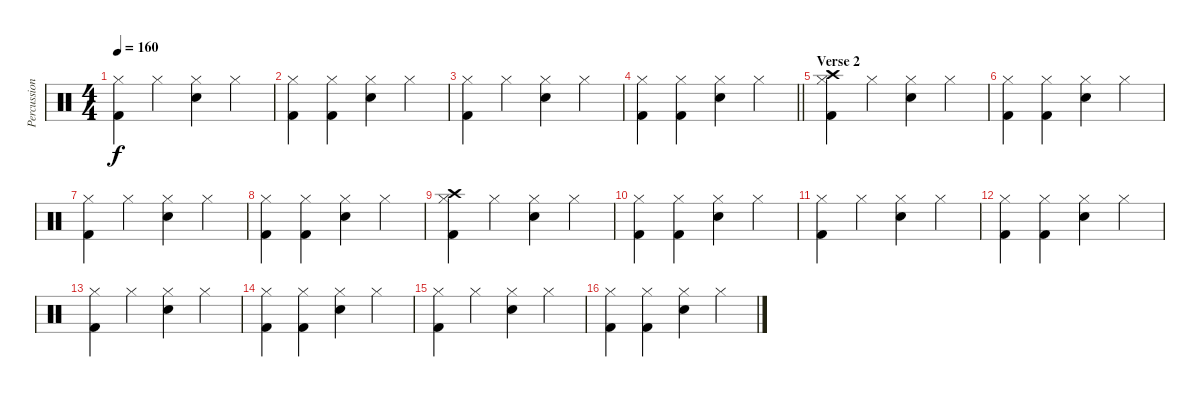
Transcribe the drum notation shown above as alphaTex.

\track ("Percussion" "Percussion") {instrument percussion}
\staff {score}
\articulation defaults
\ts (4 4)
\tempo 160
\clef neutral
\ks c
("Hi-Hat (closed)" "Kick (hit) 2").4{dy f} "Hi-Hat (closed)".4 ("Hi-Hat (closed)" "Snare (hit) 2").4 "Hi-Hat (closed)".4 |
("Hi-Hat (closed)" "Kick (hit) 2").4 ("Hi-Hat (closed)" "Kick (hit) 2").4 ("Hi-Hat (closed)" "Snare (hit) 2").4 "Hi-Hat (closed)".4 |
("Hi-Hat (closed)" "Kick (hit) 2").4 "Hi-Hat (closed)".4 ("Hi-Hat (closed)" "Snare (hit) 2").4 "Hi-Hat (closed)".4 |
\barLineRight lightlight
("Hi-Hat (closed)" "Kick (hit) 2").4 ("Hi-Hat (closed)" "Kick (hit) 2").4 ("Hi-Hat (closed)" "Snare (hit) 2").4 "Hi-Hat (closed)".4 |
\section ("" "Verse 2")
("Hi-Hat (closed)" "Crash high (hit)" "Kick (hit) 2").4 "Hi-Hat (closed)".4 ("Hi-Hat (closed)" "Snare (hit) 2").4 "Hi-Hat (closed)".4 |
("Hi-Hat (closed)" "Kick (hit) 2").4 ("Hi-Hat (closed)" "Kick (hit) 2").4 ("Hi-Hat (closed)" "Snare (hit) 2").4 "Hi-Hat (closed)".4 |
("Hi-Hat (closed)" "Kick (hit) 2").4 "Hi-Hat (closed)".4 ("Hi-Hat (closed)" "Snare (hit) 2").4 "Hi-Hat (closed)".4 |
("Hi-Hat (closed)" "Kick (hit) 2").4 ("Hi-Hat (closed)" "Kick (hit) 2").4 ("Hi-Hat (closed)" "Snare (hit) 2").4 "Hi-Hat (closed)".4 |
("Hi-Hat (closed)" "Crash high (hit)" "Kick (hit) 2").4 "Hi-Hat (closed)".4 ("Hi-Hat (closed)" "Snare (hit) 2").4 "Hi-Hat (closed)".4 |
("Hi-Hat (closed)" "Kick (hit) 2").4 ("Hi-Hat (closed)" "Kick (hit) 2").4 ("Hi-Hat (closed)" "Snare (hit) 2").4 "Hi-Hat (closed)".4 |
("Hi-Hat (closed)" "Kick (hit) 2").4 "Hi-Hat (closed)".4 ("Hi-Hat (closed)" "Snare (hit) 2").4 "Hi-Hat (closed)".4 |
("Hi-Hat (closed)" "Kick (hit) 2").4 ("Hi-Hat (closed)" "Kick (hit) 2").4 ("Hi-Hat (closed)" "Snare (hit) 2").4 "Hi-Hat (closed)".4 |
("Hi-Hat (closed)" "Kick (hit) 2").4 "Hi-Hat (closed)".4 ("Hi-Hat (closed)" "Snare (hit) 2").4 "Hi-Hat (closed)".4 |
("Hi-Hat (closed)" "Kick (hit) 2").4 ("Hi-Hat (closed)" "Kick (hit) 2").4 ("Hi-Hat (closed)" "Snare (hit) 2").4 "Hi-Hat (closed)".4 |
("Hi-Hat (closed)" "Kick (hit) 2").4 "Hi-Hat (closed)".4 ("Hi-Hat (closed)" "Snare (hit) 2").4 "Hi-Hat (closed)".4 |
("Hi-Hat (closed)" "Kick (hit) 2").4 ("Hi-Hat (closed)" "Kick (hit) 2").4 ("Hi-Hat (closed)" "Snare (hit) 2").4 "Hi-Hat (closed)".4
